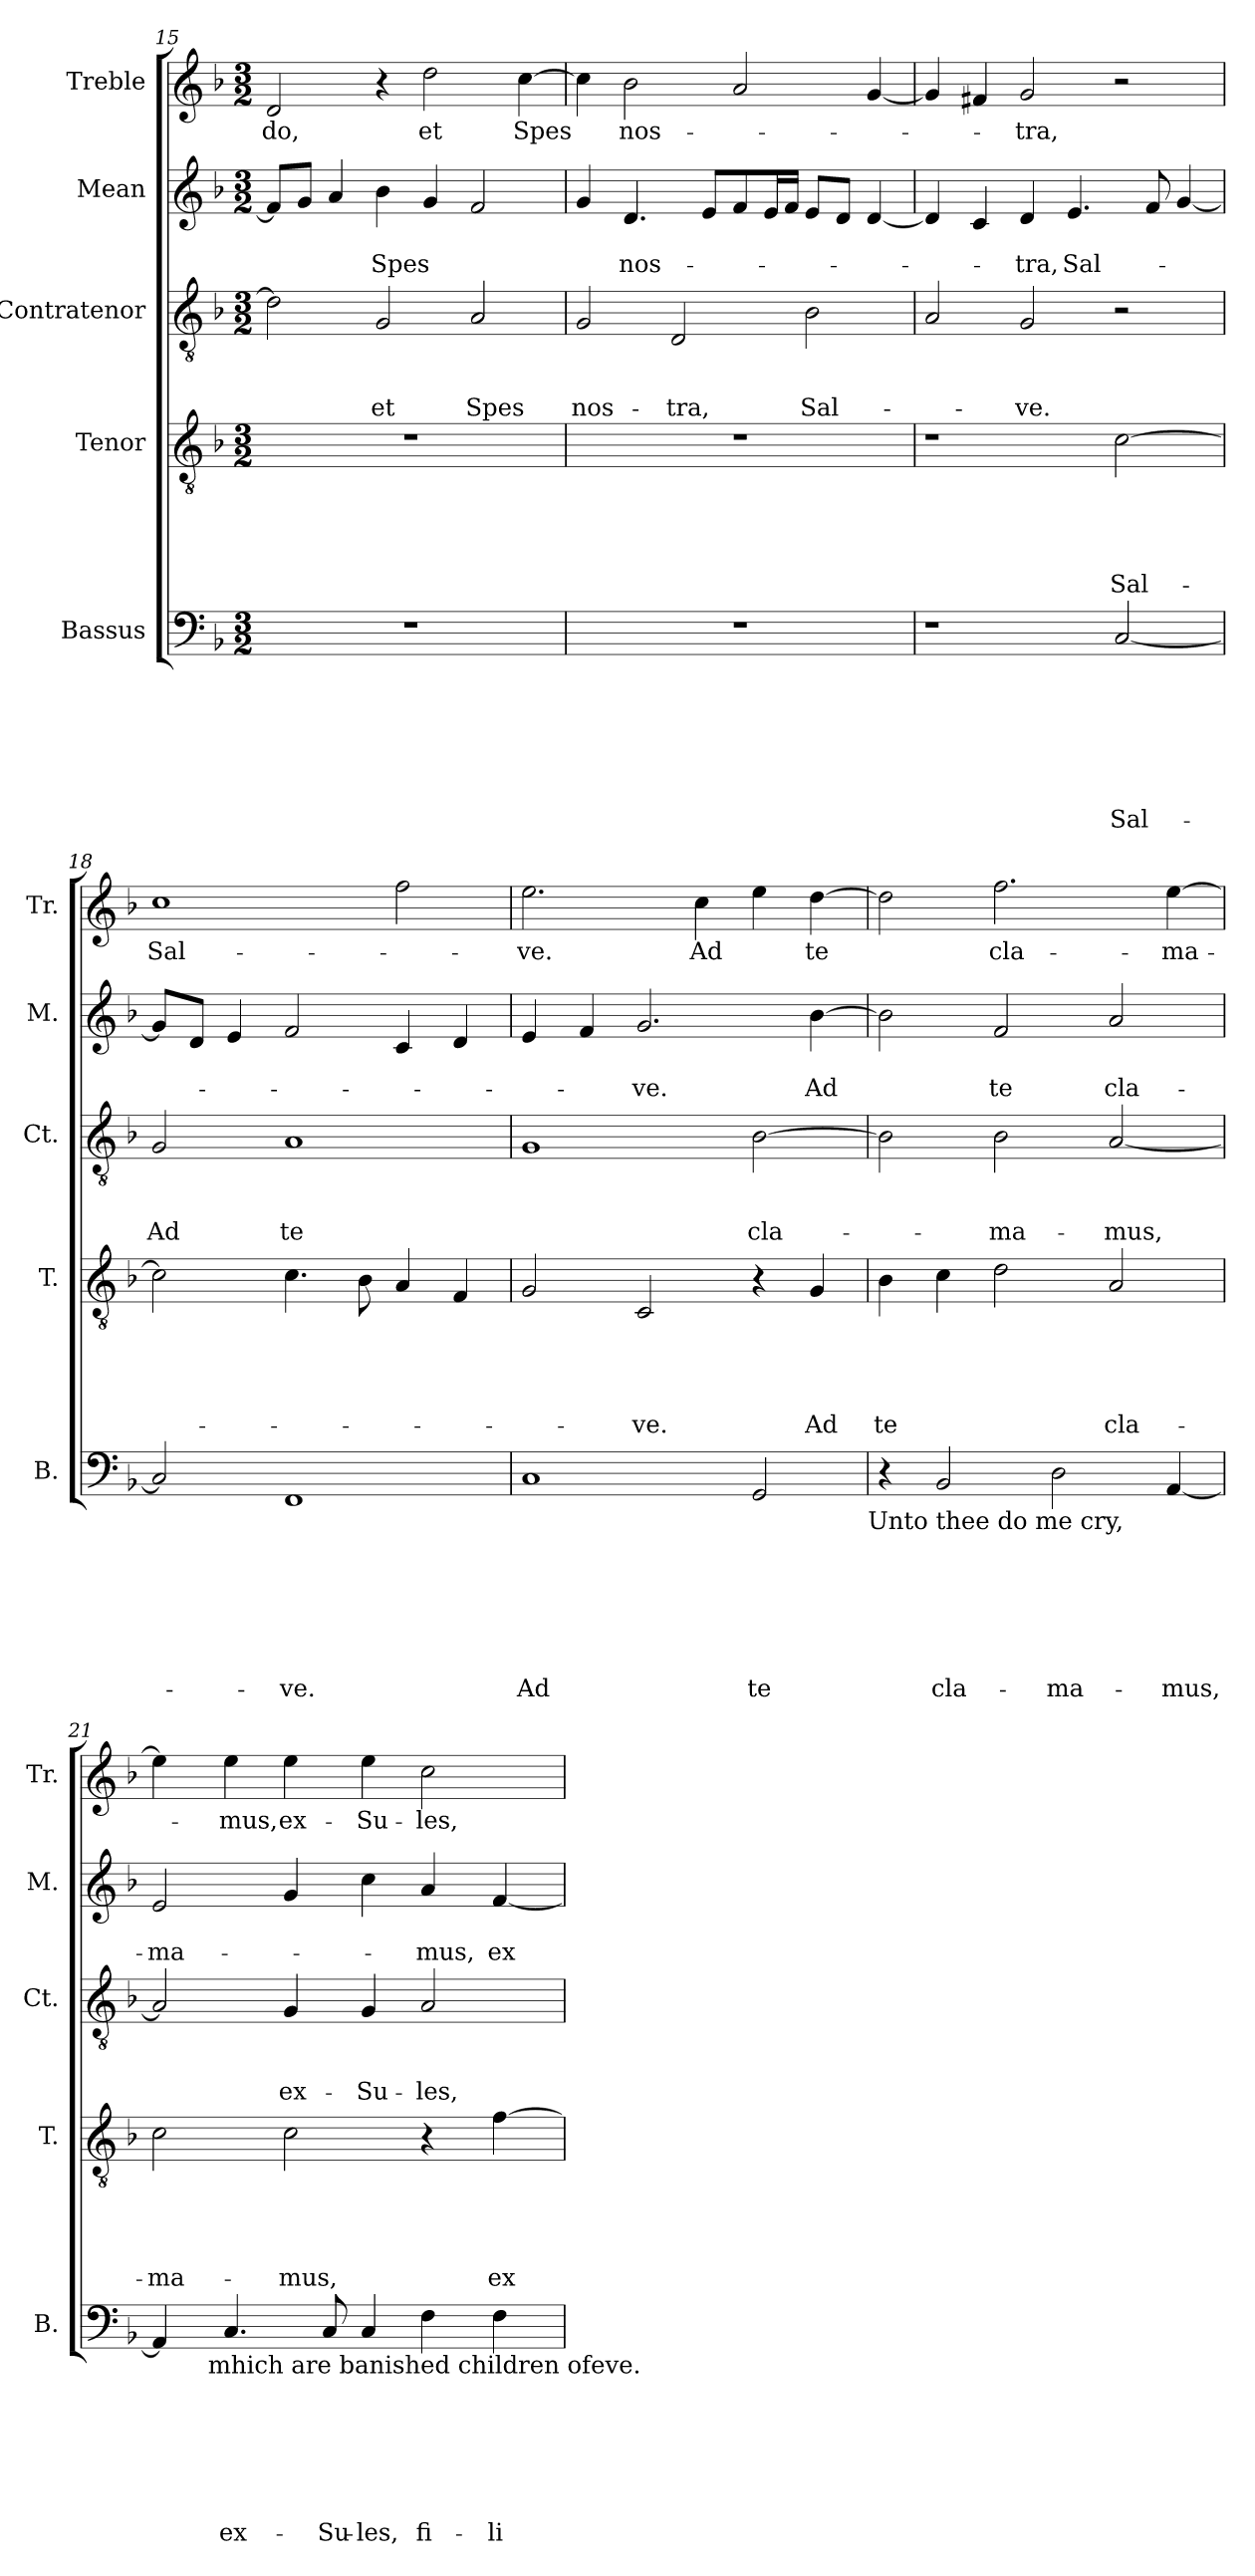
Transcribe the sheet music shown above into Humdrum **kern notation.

**kern	**text	**text	**text	**text	**text	**text	**text	**kern	**text	**text	**text	**text	**text	**kern	**text	**text	**text	**kern	**text	**text	**kern	**text
*part5	*part5	*part5	*part5	*part5	*part5	*part5	*part5	*part4	*part4	*part4	*part4	*part4	*part4	*part3	*part3	*part3	*part3	*part2	*part2	*part2	*part1	*part1
*staff5	*staff5	*staff5	*staff5	*staff5	*staff5	*staff5	*staff5	*staff4	*staff4	*staff4	*staff4	*staff4	*staff4	*staff3	*staff3	*staff3	*staff3	*staff2	*staff2	*staff2	*staff1	*staff1
*I"Bassus	*	*	*	*	*	*	*	*I"Tenor	*	*	*	*	*	*I"Contratenor	*	*	*	*I"Mean	*	*	*I"Treble	*
*I'B.	*	*	*	*	*	*	*	*I'T.	*	*	*	*	*	*I'Ct.	*	*	*	*I'M.	*	*	*I'Tr.	*
!!LO:LB:g=z
*clefF4	*	*	*	*	*	*	*	*clefGv2	*	*	*	*	*	*clefGv2	*	*	*	*clefG2	*	*	*clefG2	*
*k[b-]	*	*	*	*	*	*	*	*k[b-]	*	*	*	*	*	*k[b-]	*	*	*	*k[b-]	*	*	*k[b-]	*
*F:	*	*	*	*	*	*	*	*F:	*	*	*	*	*	*F:	*	*	*	*F:	*	*	*F:	*
*M3/2	*	*	*	*	*	*	*	*M3/2	*	*	*	*	*	*M3/2	*	*	*	*M3/2	*	*	*M3/2	*
=15	=15	=15	=15	=15	=15	=15	=15	=15	=15	=15	=15	=15	=15	=15	=15	=15	=15	=15	=15	=15	=15	=15
!LO:N:vis=1	!	!	!	!	!	!	!	!LO:N:vis=1	!	!	!	!	!	!	!	!	!	!	!	!	!	!LO:LY:b
1.r	.	.	.	.	.	.	.	1.r	.	.	.	.	.	2d\]	.	.	.	8f/L]	.	.	2d/	-do,
.	.	.	.	.	.	.	.	.	.	.	.	.	.	.	.	.	.	8g/J	.	.	.	.
.	.	.	.	.	.	.	.	.	.	.	.	.	.	.	.	.	.	4a/	.	.	.	.
!	!	!	!	!	!	!	!	!	!	!	!	!	!	!	!	!	!LO:LY:b	!	!	!LO:LY:b	!	!
.	.	.	.	.	.	.	.	.	.	.	.	.	.	2G/	.	.	et	4b-\	.	Spes	4r	.
!	!	!	!	!	!	!	!	!	!	!	!	!	!	!	!	!	!	!	!	!	!	!LO:LY:b
.	.	.	.	.	.	.	.	.	.	.	.	.	.	.	.	.	.	4g/	.	.	2dd\	et
!	!	!	!	!	!	!	!	!	!	!	!	!	!	!	!	!	!LO:LY:b	!	!	!	!	!
.	.	.	.	.	.	.	.	.	.	.	.	.	.	2A/	.	.	Spes	2f/	.	.	.	.
!	!	!	!	!	!	!	!	!	!	!	!	!	!	!	!	!	!	!	!	!	!	!LO:LY:b
.	.	.	.	.	.	.	.	.	.	.	.	.	.	.	.	.	.	.	.	.	[>4cc\	Spes
=16	=16	=16	=16	=16	=16	=16	=16	=16	=16	=16	=16	=16	=16	=16	=16	=16	=16	=16	=16	=16	=16	=16
!LO:N:vis=1	!	!	!	!	!	!	!	!LO:N:vis=1	!	!	!	!	!	!	!	!	!LO:LY:b	!	!	!	!	!
1.r	.	.	.	.	.	.	.	1.r	.	.	.	.	.	2G/	.	.	nos-	4g/	.	.	4cc\]	.
!	!	!	!	!	!	!	!	!	!	!	!	!	!	!	!	!	!	!	!	!LO:LY:b	!	!LO:LY:b
.	.	.	.	.	.	.	.	.	.	.	.	.	.	.	.	.	.	4.d/	.	nos-	2b-\	nos-
!	!	!	!	!	!	!	!	!	!	!	!	!	!	!	!	!	!LO:LY:b	!	!	!	!	!
.	.	.	.	.	.	.	.	.	.	.	.	.	.	2D/	.	.	-tra,	.	.	.	.	.
.	.	.	.	.	.	.	.	.	.	.	.	.	.	.	.	.	.	8e/L	.	.	.	.
.	.	.	.	.	.	.	.	.	.	.	.	.	.	.	.	.	.	8f/	.	.	2a/	.
.	.	.	.	.	.	.	.	.	.	.	.	.	.	.	.	.	.	16e/L	.	.	.	.
.	.	.	.	.	.	.	.	.	.	.	.	.	.	.	.	.	.	16f/JJ	.	.	.	.
!	!	!	!	!	!	!	!	!	!	!	!	!	!	!	!	!	!LO:LY:b	!	!	!	!	!
.	.	.	.	.	.	.	.	.	.	.	.	.	.	2B-\	.	.	Sal-	8e/L	.	.	.	.
.	.	.	.	.	.	.	.	.	.	.	.	.	.	.	.	.	.	8d/J	.	.	.	.
.	.	.	.	.	.	.	.	.	.	.	.	.	.	.	.	.	.	[<4d/	.	.	[<4g/	.
=17	=17	=17	=17	=17	=17	=17	=17	=17	=17	=17	=17	=17	=17	=17	=17	=17	=17	=17	=17	=17	=17	=17
1r	.	.	.	.	.	.	.	1r	.	.	.	.	.	2A/	.	.	.	4d/]	.	.	4g/]	.
.	.	.	.	.	.	.	.	.	.	.	.	.	.	.	.	.	.	4c/	.	.	4f#/	.
!	!	!	!	!	!	!	!	!	!	!	!	!	!	!	!	!	!LO:LY:b	!	!	!LO:LY:b	!	!LO:LY:b
.	.	.	.	.	.	.	.	.	.	.	.	.	.	2G/	.	.	-ve.	4d/	.	-tra,	2g/	-tra,
!	!	!	!	!	!	!	!	!	!	!	!	!	!	!	!	!	!	!	!	!LO:LY:b	!	!
.	.	.	.	.	.	.	.	.	.	.	.	.	.	.	.	.	.	4.e/	.	Sal-	.	.
!	!	!	!	!	!	!	!LO:LY:b	!	!	!	!	!	!LO:LY:b	!	!	!	!	!	!	!	!	!
[<2C/	.	.	.	.	.	.	Sal-	[>2c\	.	.	.	.	Sal-	2r	.	.	.	.	.	.	2r	.
.	.	.	.	.	.	.	.	.	.	.	.	.	.	.	.	.	.	8f/	.	.	.	.
.	.	.	.	.	.	.	.	.	.	.	.	.	.	.	.	.	.	[<4g/	.	.	.	.
=18	=18	=18	=18	=18	=18	=18	=18	=18	=18	=18	=18	=18	=18	=18	=18	=18	=18	=18	=18	=18	=18	=18
!	!	!	!	!	!	!	!	!	!	!	!	!	!	!	!	!	!LO:LY:b	!	!	!	!	!LO:LY:b
2C/]	.	.	.	.	.	.	.	2c\]	.	.	.	.	.	2G/	.	.	Ad	8g/L]	.	.	1cc	Sal-
.	.	.	.	.	.	.	.	.	.	.	.	.	.	.	.	.	.	8d/J	.	.	.	.
.	.	.	.	.	.	.	.	.	.	.	.	.	.	.	.	.	.	4e/	.	.	.	.
!	!	!	!	!	!	!	!LO:LY:b	!	!	!	!	!	!	!	!	!	!LO:LY:b	!	!	!	!	!
1FF	.	.	.	.	.	.	-ve.	4.c\	.	.	.	.	.	1A	.	.	te	2f/	.	.	.	.
.	.	.	.	.	.	.	.	8B-\	.	.	.	.	.	.	.	.	.	.	.	.	.	.
.	.	.	.	.	.	.	.	4A/	.	.	.	.	.	.	.	.	.	4c/	.	.	2ff\	.
.	.	.	.	.	.	.	.	4F/	.	.	.	.	.	.	.	.	.	4d/	.	.	.	.
=19	=19	=19	=19	=19	=19	=19	=19	=19	=19	=19	=19	=19	=19	=19	=19	=19	=19	=19	=19	=19	=19	=19
!	!	!	!	!	!	!	!LO:LY:b	!	!	!	!	!	!	!	!	!	!	!	!	!	!	!LO:LY:b
1C	.	.	.	.	.	.	Ad	2G/	.	.	.	.	.	1G	.	.	.	4e/	.	.	2.ee\	-ve.
.	.	.	.	.	.	.	.	.	.	.	.	.	.	.	.	.	.	4f/	.	.	.	.
!	!	!	!	!	!	!	!	!	!	!	!	!	!LO:LY:b	!	!	!	!	!	!	!LO:LY:b	!	!
.	.	.	.	.	.	.	.	2C/	.	.	.	.	-ve.	.	.	.	.	2.g/	.	-ve.	.	.
!	!	!	!	!	!	!	!	!	!	!	!	!	!	!	!	!	!	!	!	!	!	!LO:LY:b
.	.	.	.	.	.	.	.	.	.	.	.	.	.	.	.	.	.	.	.	.	4cc\	Ad
!	!	!	!	!	!	!	!LO:LY:b	!	!	!	!	!	!	!	!	!	!LO:LY:b	!	!	!	!	!
2GG/	.	.	.	.	.	.	te	4r	.	.	.	.	.	[>2B-\	.	.	cla-	.	.	.	4ee\	.
!	!	!	!	!	!	!	!	!	!	!	!	!	!LO:LY:b	!	!	!	!	!	!	!LO:LY:b	!	!LO:LY:b
.	.	.	.	.	.	.	.	4G/	.	.	.	.	Ad	.	.	.	.	[>4b-\	.	Ad	[>4dd\	te
!LO:TX:b:t=Unto thee do me cry,	!	!	!	!	!	!	!	!	!	!	!	!	!	!	!	!	!	!	!	!	!	!
!!LO:PB:g=z
=20	=20	=20	=20	=20	=20	=20	=20	=20	=20	=20	=20	=20	=20	=20	=20	=20	=20	=20	=20	=20	=20	=20
!	!	!	!	!	!	!	!	!	!	!	!	!	!LO:LY:b	!	!	!	!	!	!	!	!	!
4r	.	.	.	.	.	.	.	4B-\	.	.	.	.	te	2B-\]	.	.	.	2b-\]	.	.	2dd\]	.
!	!	!	!	!	!	!	!LO:LY:b	!	!	!	!	!	!	!	!	!	!	!	!	!	!	!
2BB-/	.	.	.	.	.	.	cla-	4c\	.	.	.	.	.	.	.	.	.	.	.	.	.	.
!	!	!	!	!	!	!	!	!	!	!	!	!	!	!	!	!	!LO:LY:b	!	!	!LO:LY:b	!	!LO:LY:b
.	.	.	.	.	.	.	.	2d\	.	.	.	.	.	2B-\	.	.	-ma-	2f/	.	te	2.ff\	cla-
!	!	!	!	!	!	!	!LO:LY:b	!	!	!	!	!	!	!	!	!	!	!	!	!	!	!
2D\	.	.	.	.	.	.	-ma-	.	.	.	.	.	.	.	.	.	.	.	.	.	.	.
!	!	!	!	!	!	!	!	!	!	!	!	!	!LO:LY:b	!	!	!	!LO:LY:b	!	!	!LO:LY:b	!	!
.	.	.	.	.	.	.	.	2A/	.	.	.	.	cla-	[<2A/	.	.	-mus,	2a/	.	cla-	.	.
!	!	!	!	!	!	!	!LO:LY:b	!	!	!	!	!	!	!	!	!	!	!	!	!	!	!LO:LY:b
[<4AA/	.	.	.	.	.	.	-mus,	.	.	.	.	.	.	.	.	.	.	.	.	.	[>4ee\	-ma-
=21	=21	=21	=21	=21	=21	=21	=21	=21	=21	=21	=21	=21	=21	=21	=21	=21	=21	=21	=21	=21	=21	=21
!	!	!	!	!	!	!	!	!	!	!	!	!	!LO:LY:b	!	!	!	!	!	!	!LO:LY:b	!	!
*^	*	*	*	*	*	*	*	*	*	*	*	*	*	*	*	*	*	*	*	*	*	*
4AA/]	8..ryy	.	.	.	.	.	.	.	2c\	.	.	.	.	-ma-	2A/]	.	.	.	2e/	.	-ma-	4ee\]	.
!	!LO:TX:b:t=mhich are banished children ofeve.	!	!	!	!	!	!	!	!	!	!	!	!	!	!	!	!	!	!	!	!	!	!
.	1ryy	.	.	.	.	.	.	.	.	.	.	.	.	.	.	.	.	.	.	.	.	.	.
!	!	!	!	!	!	!	!	!LO:LY:b	!	!	!	!	!	!	!	!	!	!	!	!	!	!	!LO:LY:b
4.C/	.	.	.	.	.	.	.	ex-	.	.	.	.	.	.	.	.	.	.	.	.	.	4ee\	-mus,
!	!	!	!	!	!	!	!	!	!	!	!	!	!	!LO:LY:b	!	!	!	!LO:LY:b	!	!	!	!	!LO:LY:b
.	.	.	.	.	.	.	.	.	2c\	.	.	.	.	-mus,	4G/	.	.	ex-	4g/	.	.	4ee\	ex-
!	!	!	!	!	!	!	!	!LO:LY:b	!	!	!	!	!	!	!	!	!	!	!	!	!	!	!
8C/	.	.	.	.	.	.	.	-Su-	.	.	.	.	.	.	.	.	.	.	.	.	.	.	.
!	!	!	!	!	!	!	!	!LO:LY:b	!	!	!	!	!	!	!	!	!	!LO:LY:b	!	!	!	!	!LO:LY:b
4C/	.	.	.	.	.	.	.	-les,	.	.	.	.	.	.	4G/	.	.	-Su-	4cc\	.	.	4ee\	-Su-
!	!	!	!	!	!	!	!	!LO:LY:b	!	!	!	!	!	!	!	!	!	!LO:LY:b	!	!	!LO:LY:b	!	!LO:LY:b
4F\	.	.	.	.	.	.	.	fi-	4r	.	.	.	.	.	2A/	.	.	-les,	4a/	.	-mus,	2cc\	-les,
.	4ryy	.	.	.	.	.	.	.	.	.	.	.	.	.	.	.	.	.	.	.	.	.	.
!	!	!	!	!	!	!	!	!LO:LY:b	!	!	!	!	!	!LO:LY:b	!	!	!	!	!	!	!LO:LY:b	!	!
4F\	.	.	.	.	.	.	.	-li-	[>4f\	.	.	.	.	ex-	.	.	.	.	[<4f/	.	ex-	.	.
.	32ryy	.	.	.	.	.	.	.	.	.	.	.	.	.	.	.	.	.	.	.	.	.	.
*v	*v	*	*	*	*	*	*	*	*	*	*	*	*	*	*	*	*	*	*	*	*	*	*
=	=	=	=	=	=	=	=	=	=	=	=	=	=	=	=	=	=	=	=	=	=	=
*-	*-	*-	*-	*-	*-	*-	*-	*-	*-	*-	*-	*-	*-	*-	*-	*-	*-	*-	*-	*-	*-	*-
